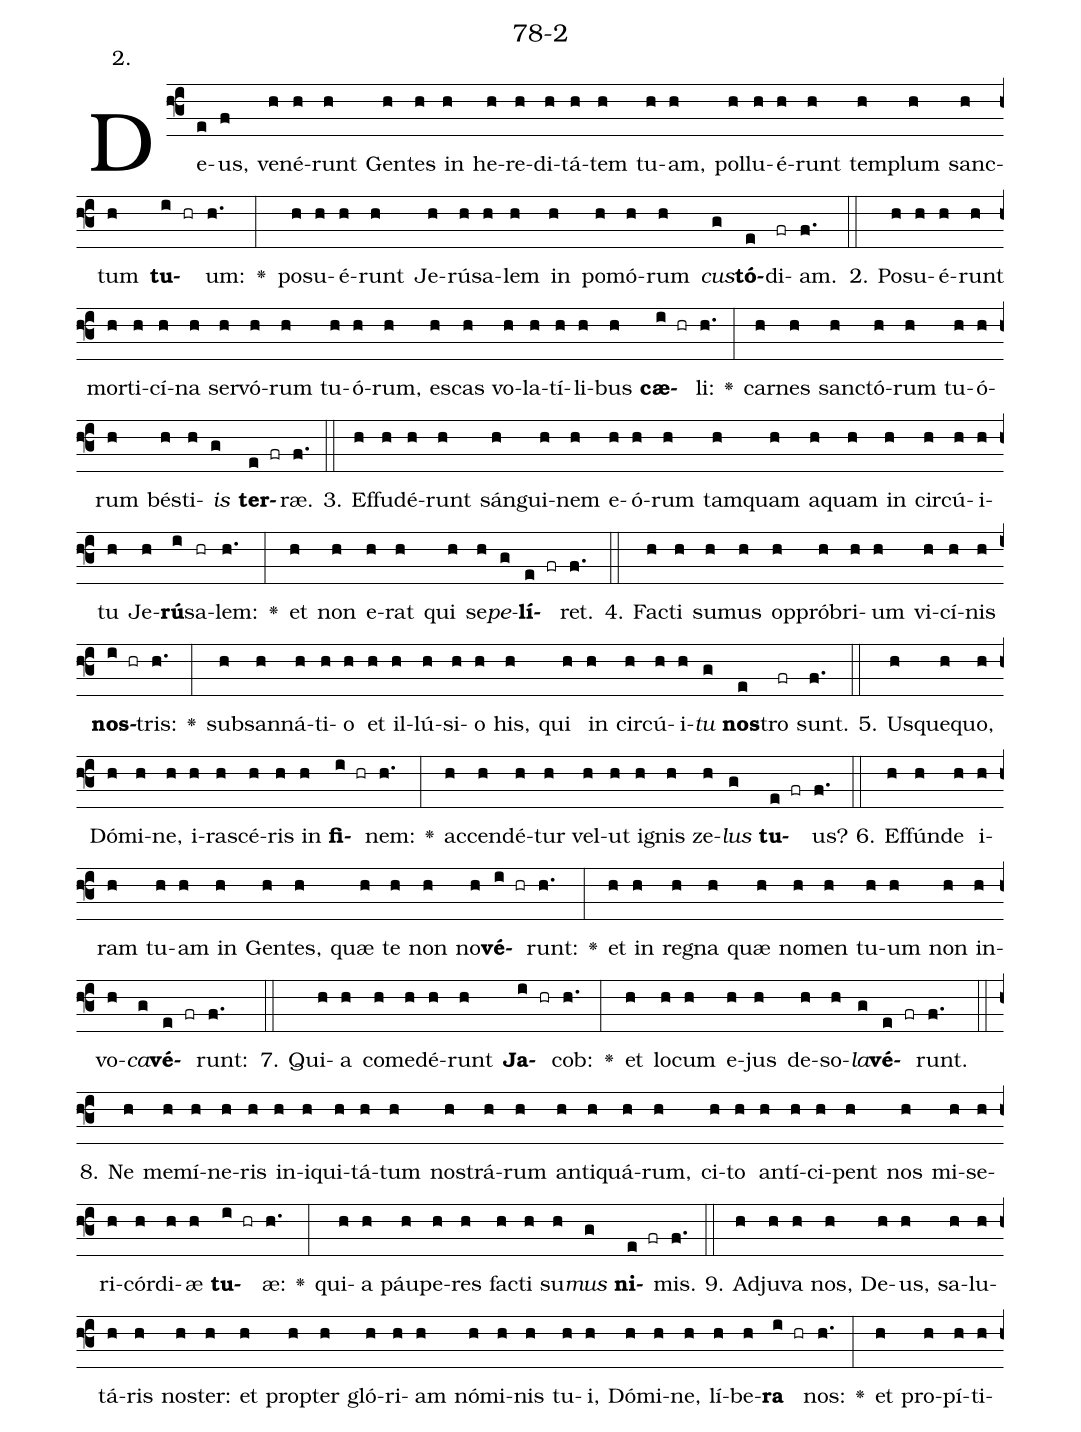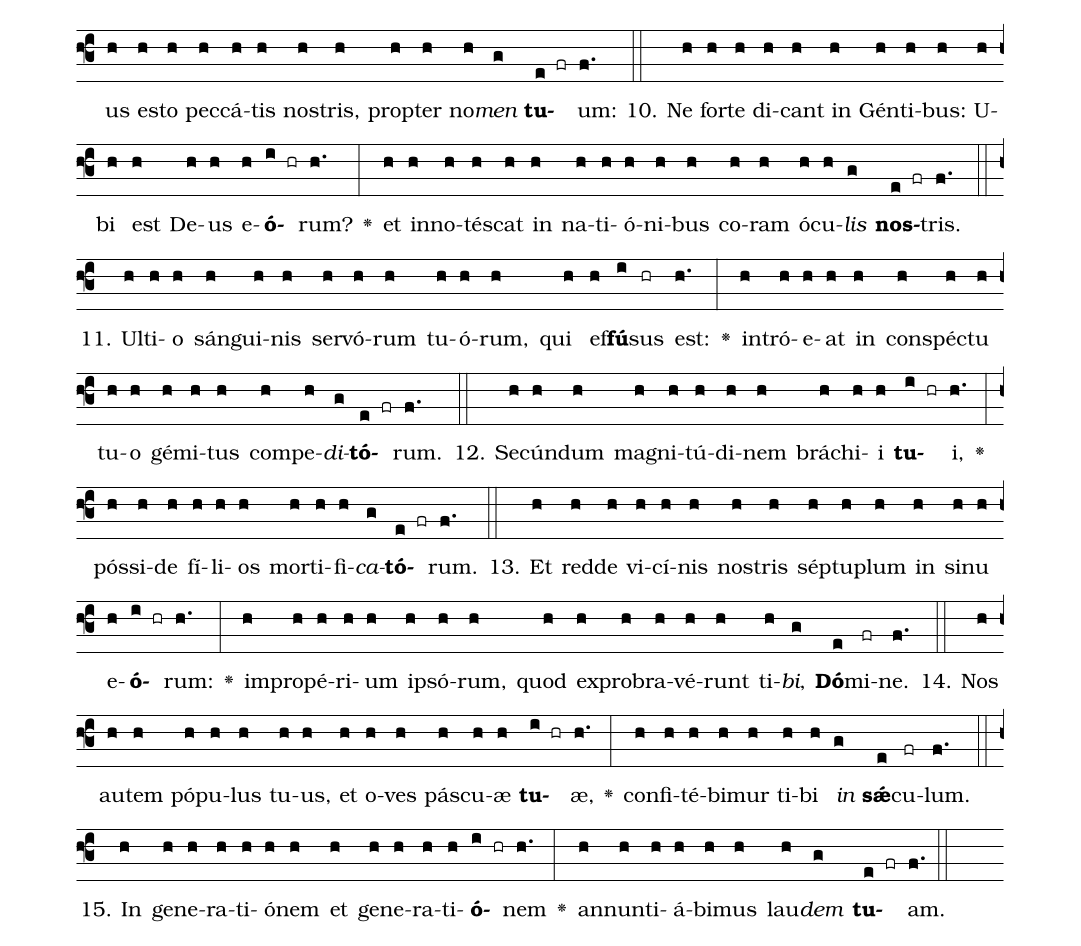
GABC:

name: 78-2;
annotation: 2.;
%%
(f3)De(e)us,(f) ve(h)né(h)runt(h) Gen(h)tes(h) in(h) he(h)re(h)di(h)tá(h)tem(h) tu(h)am,(h) pol(h)lu(h)é(h)runt(h) tem(h)plum(h) sanc(h)tum(h) <b>tu</b>(i hr)um:(h.) <v>\greheightstar</v>(:) po(h)su(h)é(h)runt(h) Je(h)rú(h)sa(h)lem(h) in(h) po(h)mó(h)rum(h) <i>cus</i>(g)<b>tó</b>(e)di(fr)am.(f.) (::)
2. Po(h)su(h)é(h)runt(h) mor(h)ti(h)cí(h)na(h) ser(h)vó(h)rum(h) tu(h)ó(h)rum,(h) es(h)cas(h) vo(h)la(h)tí(h)li(h)bus(h) <b>cæ</b>(i hr)li:(h.) <v>\greheightstar</v>(:) car(h)nes(h) sanc(h)tó(h)rum(h) tu(h)ó(h)rum(h) bés(h)ti(h)<i>is</i>(g) <b>ter</b>(e fr)ræ.(f.) (::)
3. Ef(h)fu(h)dé(h)runt(h) sán(h)gui(h)nem(h) e(h)ó(h)rum(h) tam(h)quam(h) a(h)quam(h) in(h) cir(h)cú(h)i(h)tu(h) Je(h)<b>rú</b>(i)sa(hr)lem:(h.) <v>\greheightstar</v>(:) et(h) non(h) e(h)rat(h) qui(h) se(h)<i>pe</i>(g)<b>lí</b>(e fr)ret.(f.) (::)
4. Fac(h)ti(h) su(h)mus(h) op(h)pró(h)bri(h)um(h) vi(h)cí(h)nis(h) <b>nos</b>(i hr)tris:(h.) <v>\greheightstar</v>(:) sub(h)san(h)ná(h)ti(h)o(h) et(h) il(h)lú(h)si(h)o(h) his,(h) qui(h) in(h) cir(h)cú(h)i(h)<i>tu</i>(g) <b>nos</b>(e)tro(fr) sunt.(f.) (::)
5. Us(h)que(h)quo,(h) Dó(h)mi(h)ne,(h) i(h)ra(h)scé(h)ris(h) in(h) <b>fi</b>(i hr)nem:(h.) <v>\greheightstar</v>(:) ac(h)cen(h)dé(h)tur(h) vel(h)ut(h) i(h)gnis(h) ze(h)<i>lus</i>(g) <b>tu</b>(e fr)us?(f.) (::)
6. Ef(h)fún(h)de(h) i(h)ram(h) tu(h)am(h) in(h) Gen(h)tes,(h) quæ(h) te(h) non(h) no(h)<b>vé</b>(i hr)runt:(h.) <v>\greheightstar</v>(:) et(h) in(h) re(h)gna(h) quæ(h) no(h)men(h) tu(h)um(h) non(h) in(h)vo(h)<i>ca</i>(g)<b>vé</b>(e fr)runt:(f.) (::)
7. Qui(h)a(h) com(h)e(h)dé(h)runt(h) <b>Ja</b>(i hr)cob:(h.) <v>\greheightstar</v>(:) et(h) lo(h)cum(h) e(h)jus(h) de(h)so(h)<i>la</i>(g)<b>vé</b>(e fr)runt.(f.) (::)
8. Ne(h) me(h)mí(h)ne(h)ris(h) in(h)i(h)qui(h)tá(h)tum(h) nos(h)trá(h)rum(h) an(h)ti(h)quá(h)rum,(h) ci(h)to(h) an(h)tí(h)ci(h)pent(h) nos(h) mi(h)se(h)ri(h)cór(h)di(h)æ(h) <b>tu</b>(i hr)æ:(h.) <v>\greheightstar</v>(:) qui(h)a(h) páu(h)pe(h)res(h) fac(h)ti(h) su(h)<i>mus</i>(g) <b>ni</b>(e fr)mis.(f.) (::)
9. Ad(h)ju(h)va(h) nos,(h) De(h)us,(h) sa(h)lu(h)tá(h)ris(h) nos(h)ter:(h) et(h) prop(h)ter(h) gló(h)ri(h)am(h) nó(h)mi(h)nis(h) tu(h)i,(h) Dó(h)mi(h)ne,(h) lí(h)be(h)<b>ra</b>(i hr) nos:(h.) <v>\greheightstar</v>(:) et(h) pro(h)pí(h)ti(h)us(h) es(h)to(h) pec(h)cá(h)tis(h) nos(h)tris,(h) prop(h)ter(h) no(h)<i>men</i>(g) <b>tu</b>(e fr)um:(f.) (::)
10. Ne(h) for(h)te(h) di(h)cant(h) in(h) Gén(h)ti(h)bus:(h) U(h)bi(h) est(h) De(h)us(h) e(h)<b>ó</b>(i hr)rum?(h.) <v>\greheightstar</v>(:) et(h) in(h)no(h)tés(h)cat(h) in(h) na(h)ti(h)ó(h)ni(h)bus(h) co(h)ram(h) ó(h)cu(h)<i>lis</i>(g) <b>nos</b>(e fr)tris.(f.) (::)
11. Ul(h)ti(h)o(h) sán(h)gui(h)nis(h) ser(h)vó(h)rum(h) tu(h)ó(h)rum,(h) qui(h) ef(h)<b>fú</b>(i)sus(hr) est:(h.) <v>\greheightstar</v>(:) in(h)tró(h)e(h)at(h) in(h) con(h)spéc(h)tu(h) tu(h)o(h) gé(h)mi(h)tus(h) com(h)pe(h)<i>di</i>(g)<b>tó</b>(e fr)rum.(f.) (::)
12. Se(h)cún(h)dum(h) ma(h)gni(h)tú(h)di(h)nem(h) brá(h)chi(h)i(h) <b>tu</b>(i hr)i,(h.) <v>\greheightstar</v>(:) pós(h)si(h)de(h) fí(h)li(h)os(h) mor(h)ti(h)fi(h)<i>ca</i>(g)<b>tó</b>(e fr)rum.(f.) (::)
13. Et(h) red(h)de(h) vi(h)cí(h)nis(h) nos(h)tris(h) sép(h)tu(h)plum(h) in(h) si(h)nu(h) e(h)<b>ó</b>(i hr)rum:(h.) <v>\greheightstar</v>(:) im(h)pro(h)pé(h)ri(h)um(h) ip(h)só(h)rum,(h) quod(h) ex(h)pro(h)bra(h)vé(h)runt(h) ti(h)<i>bi</i>,(g) <b>Dó</b>(e)mi(fr)ne.(f.) (::)
14. Nos(h) au(h)tem(h) pó(h)pu(h)lus(h) tu(h)us,(h) et(h) o(h)ves(h) pás(h)cu(h)æ(h) <b>tu</b>(i hr)æ,(h.) <v>\greheightstar</v>(:) con(h)fi(h)té(h)bi(h)mur(h) ti(h)bi(h) <i>in</i>(g) <b>sǽ</b>(e)cu(fr)lum.(f.) (::)
15. In(h) ge(h)ne(h)ra(h)ti(h)ó(h)nem(h) et(h) ge(h)ne(h)ra(h)ti(h)<b>ó</b>(i hr)nem(h.) <v>\greheightstar</v>(:) an(h)nun(h)ti(h)á(h)bi(h)mus(h) lau(h)<i>dem</i>(g) <b>tu</b>(e fr)am.(f.) (::)
